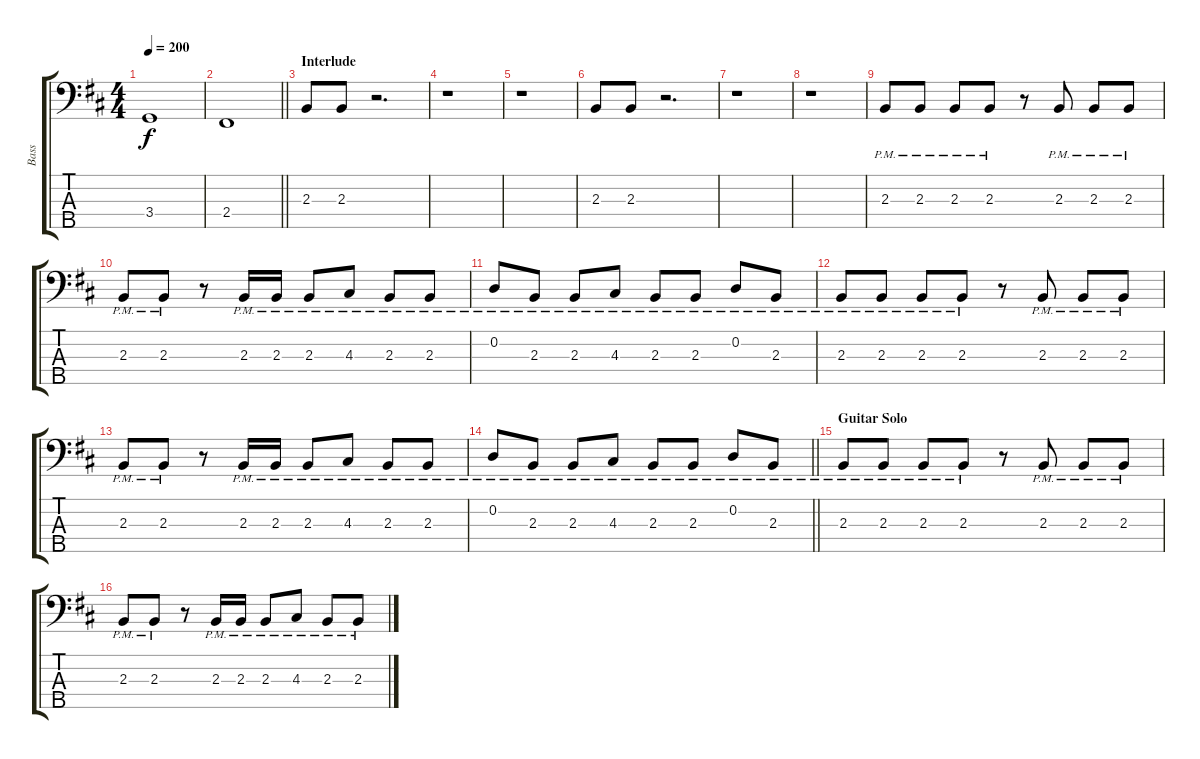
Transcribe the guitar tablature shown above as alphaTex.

\track ("Bass" "Bass") {instrument electricbassfinger}
\staff {score tabs}
\tuning (G2 D2 A1 E1 B0) {hide}
\ts (4 4)
\tempo 200
\clef f4
\ks bminor
3.4.1{dy f} |
\barLineRight lightlight
2.4.1 |
\section ("" "Interlude")
2.3.8 2.3.8 r.2{d} |
r.1 |
r.1 |
2.3.8 2.3.8 r.2{d} |
r.1 |
r.1 |
2.3{pm}.8 2.3{pm}.8 2.3{pm}.8 2.3{pm}.8 r.8 2.3{pm}.8 2.3{pm}.8 2.3{pm}.8 |
2.3{pm}.8 2.3{pm}.8 r.8 2.3{pm}.16 2.3{pm}.16 2.3{pm}.8 4.3{pm}.8 2.3{pm}.8 2.3{pm}.8 |
0.2{pm}.8 2.3{pm}.8 2.3{pm}.8 4.3{pm}.8 2.3{pm}.8 2.3{pm}.8 0.2{pm}.8 2.3{pm}.8 |
2.3{pm}.8 2.3{pm}.8 2.3{pm}.8 2.3{pm}.8 r.8 2.3{pm}.8 2.3{pm}.8 2.3{pm}.8 |
2.3{pm}.8 2.3{pm}.8 r.8 2.3{pm}.16 2.3{pm}.16 2.3{pm}.8 4.3{pm}.8 2.3{pm}.8 2.3{pm}.8 |
\barLineRight lightlight
0.2{pm}.8 2.3{pm}.8 2.3{pm}.8 4.3{pm}.8 2.3{pm}.8 2.3{pm}.8 0.2{pm}.8 2.3{pm}.8 |
\section ("" "Guitar Solo")
2.3{pm}.8 2.3{pm}.8 2.3{pm}.8 2.3{pm}.8 r.8 2.3{pm}.8 2.3{pm}.8 2.3{pm}.8 |
2.3{pm}.8 2.3{pm}.8 r.8 2.3{pm}.16 2.3{pm}.16 2.3{pm}.8 4.3{pm}.8 2.3{pm}.8 2.3{pm}.8
